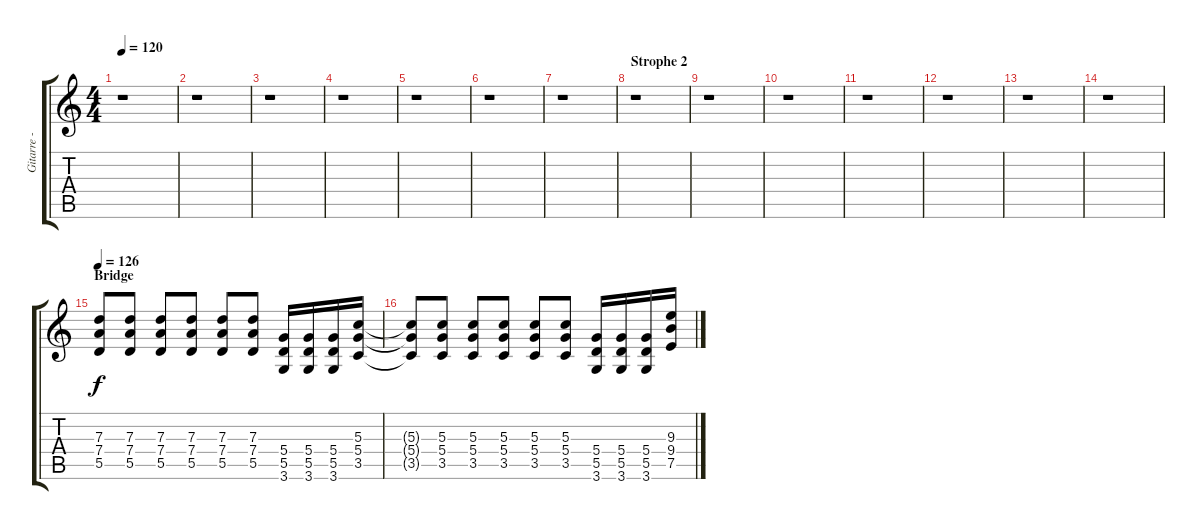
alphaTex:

\track ("Gitarre - Farin" "Gitarre - ") {instrument distortionguitar}
\staff {score tabs}
\tuning (E4 B3 G3 D3 A2 E2) {hide}
\ts (4 4)
\tempo 120
\clef g2
\ks c
r.1{dy f} |
r.1 |
r.1 |
r.1 |
r.1 |
r.1 |
r.1 |
\section ("" "Strophe 2")
r.1 |
r.1 |
r.1 |
r.1 |
r.1 |
r.1 |
r.1 |
\section ("" "Bridge")
\tempo 126
(7.3 7.4 5.5).8 (7.3 7.4 5.5).8 (7.3 7.4 5.5).8 (7.3 7.4 5.5).8 (7.3 7.4 5.5).8 (7.3 7.4 5.5).8 (5.4 5.5 3.6).16 (5.4 5.5 3.6).16 (5.4 5.5 3.6).16 (5.3 5.4 3.5).16 |
(5.3{t} 5.4{t} 3.5{t}).8 (5.3 5.4 3.5).8 (5.3 5.4 3.5).8 (5.3 5.4 3.5).8 (5.3 5.4 3.5).8 (5.3 5.4 3.5).8 (5.4 5.5 3.6).16 (5.4 5.5 3.6).16 (5.4 5.5 3.6).16 (9.3 9.4 7.5).16
